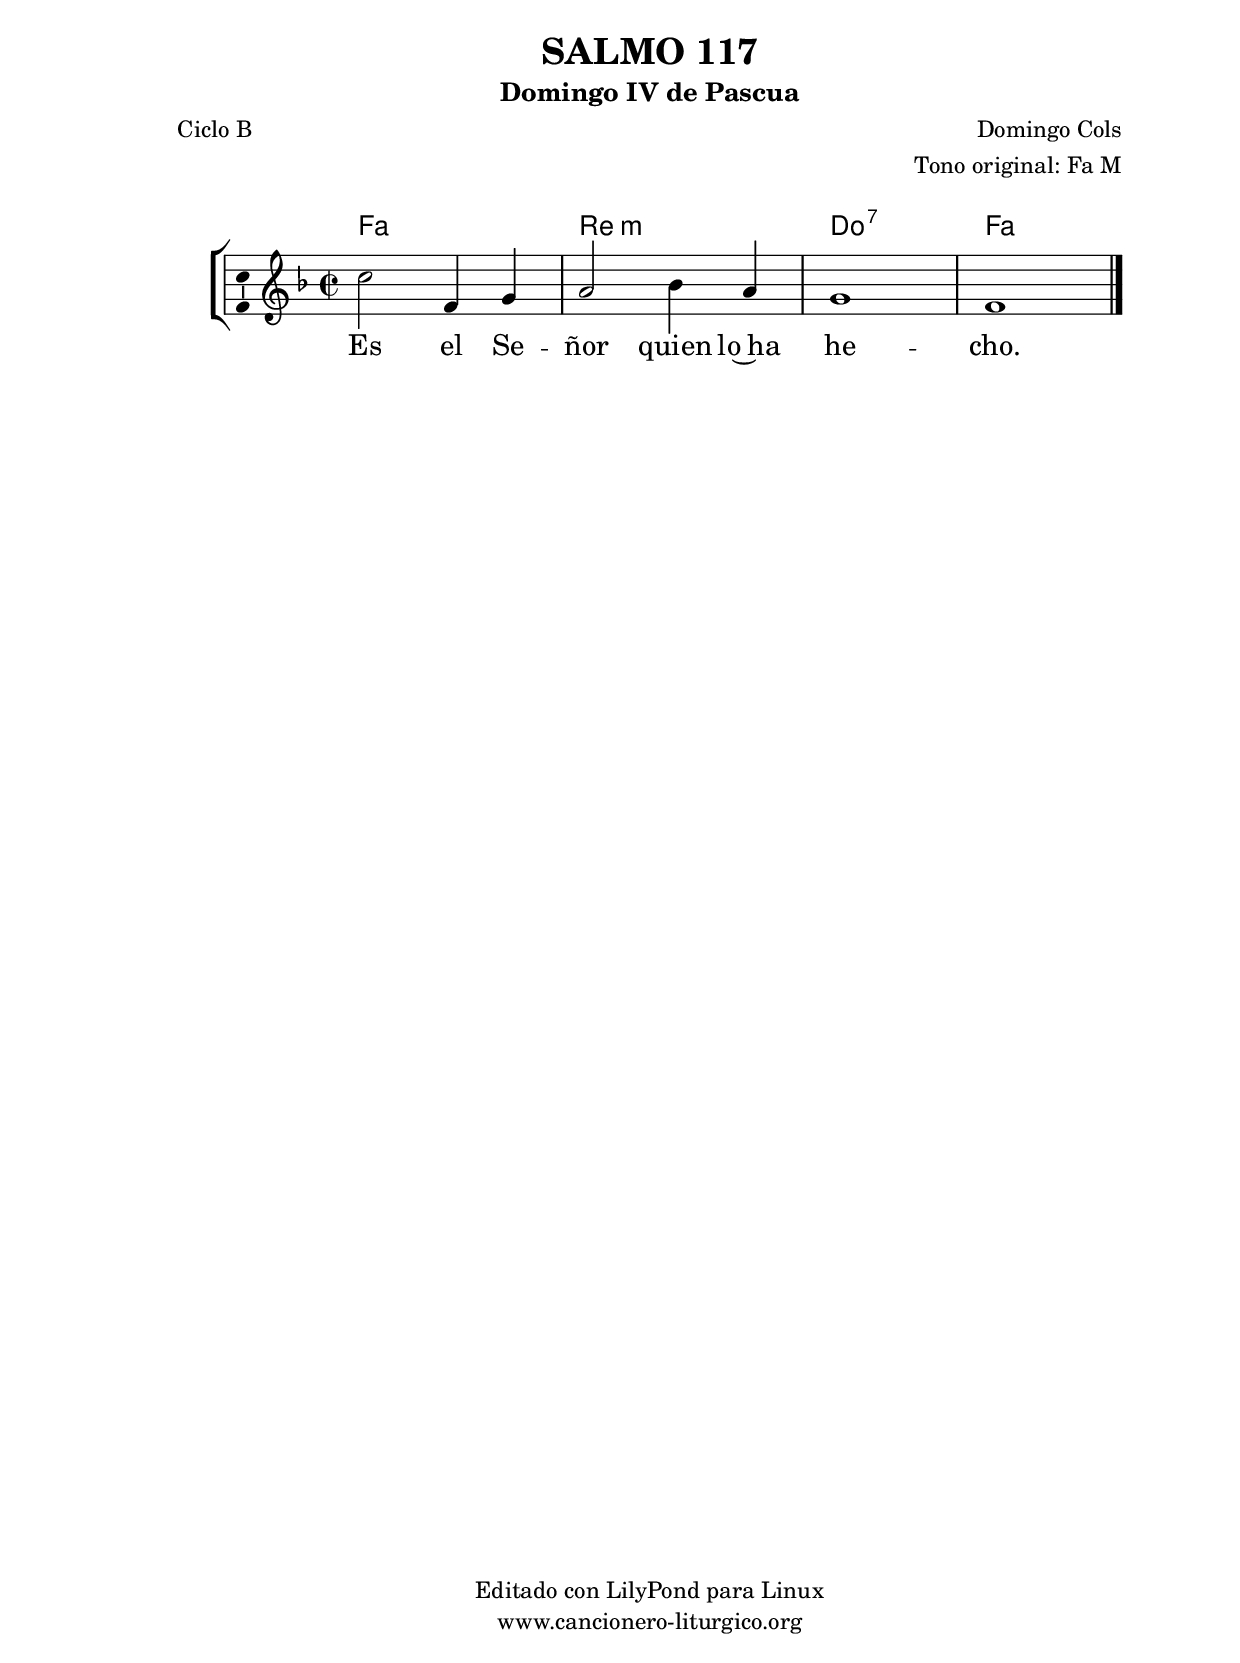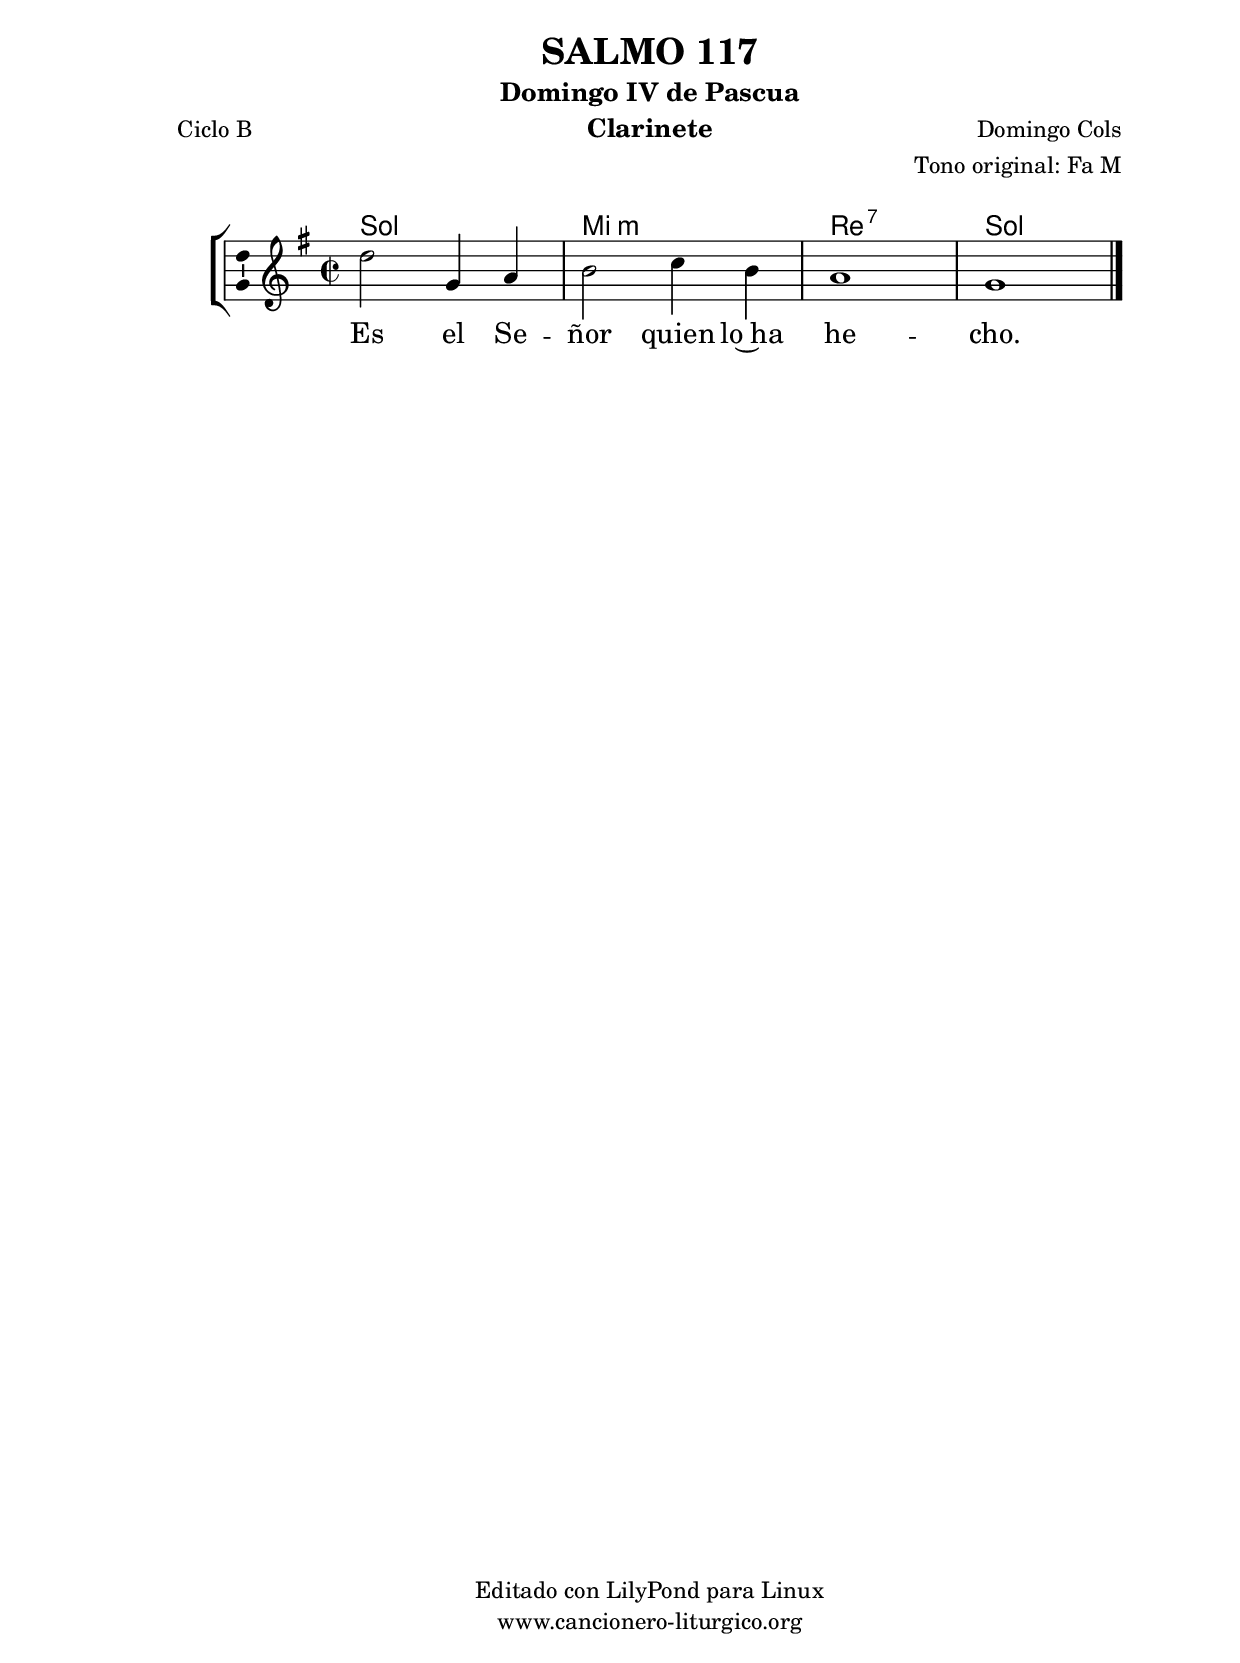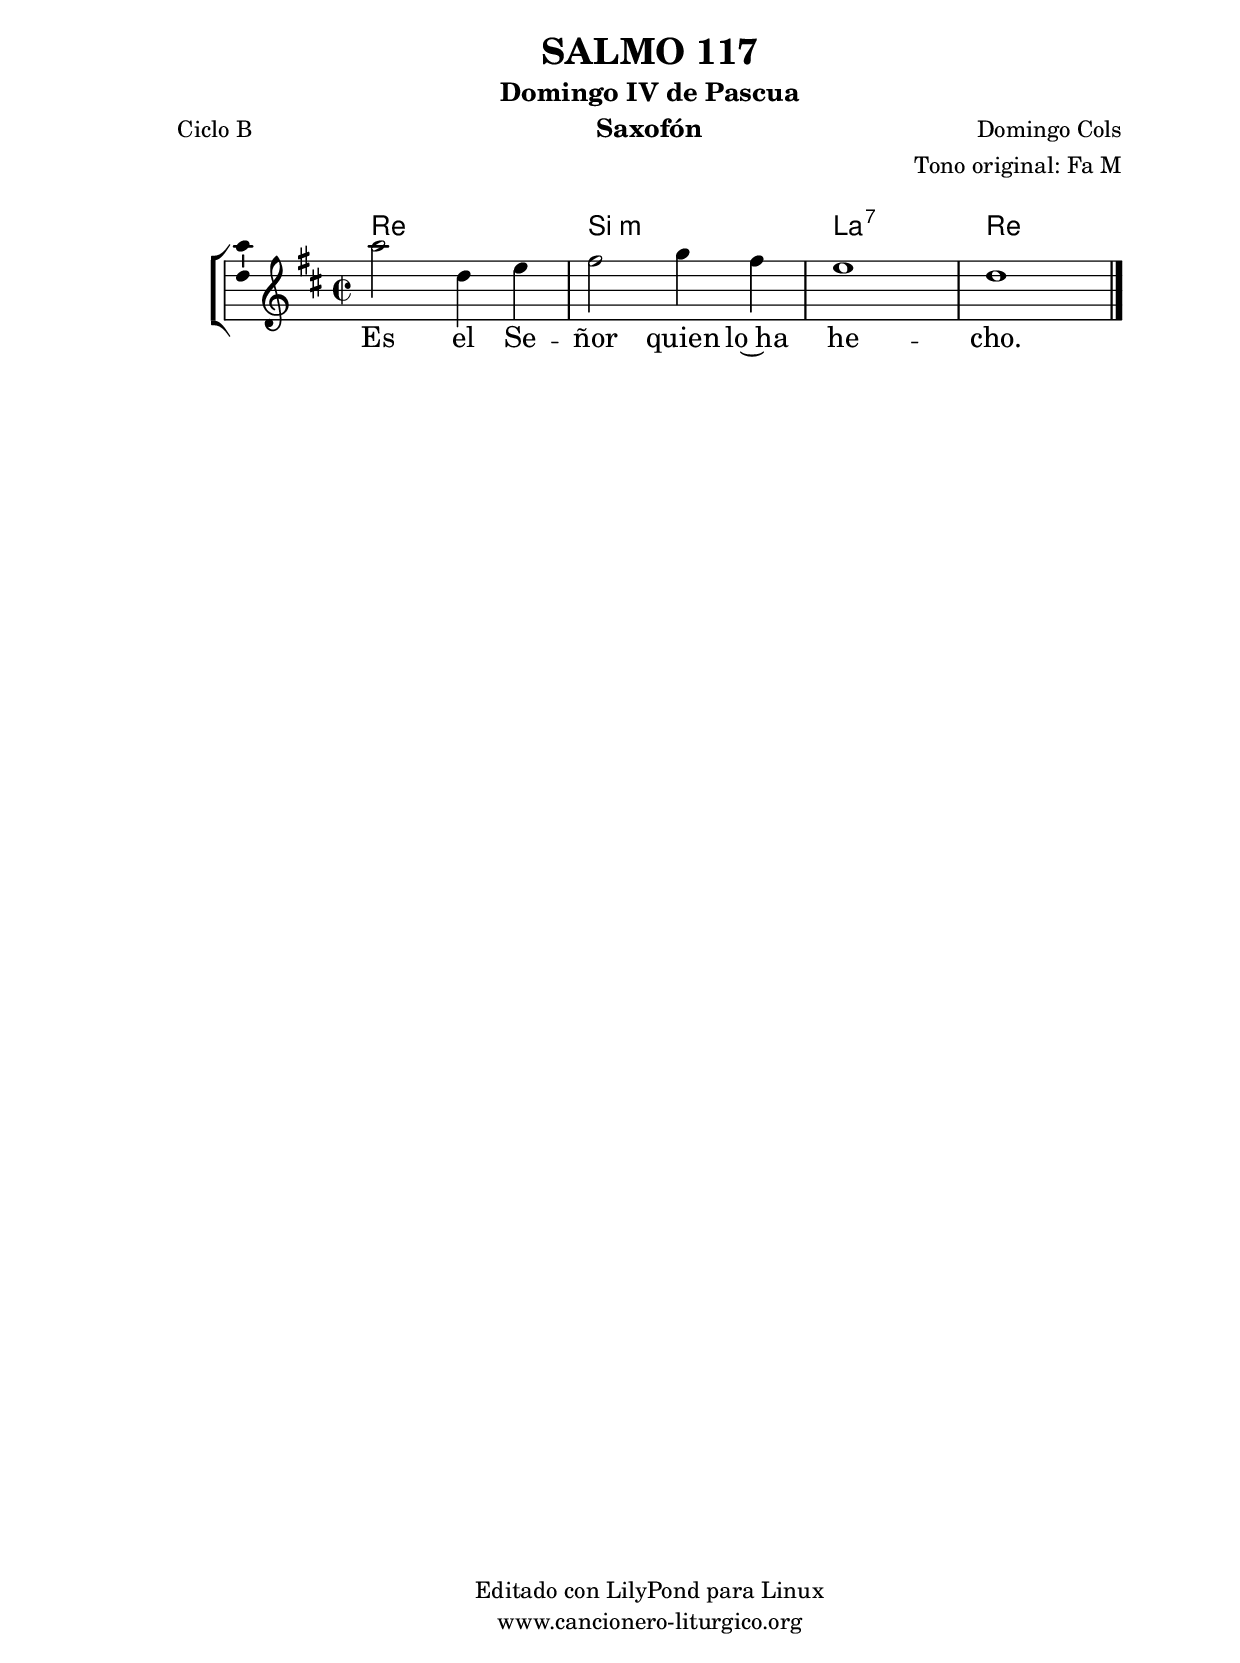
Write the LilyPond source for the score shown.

%
%para convertir .midi en .wav:
%timidity filename.midi -Ow -o finename.wav
%
%
%Para convertir de .wav a .mp3:
%lame -h -m j filename.wav
%
%
%para escuchar el midi:
%timidity nombrefichero.midi
%


%versión de lilypond para la que se ha escrito esta partitura:
\version "2.16.0"

	%Tamaño papel
	#(set-default-paper-size "a4")
	%Tamaño partitura
	#(set-global-staff-size 20)
	%No responde al pulsar sobre una nota
	#(ly:set-option 'point-and-click #f)

%parámetros del encabezamiento:
\header {
	title = "SALMO 117"
	subtitle = "Domingo IV de Pascua"
	composer = "Domingo Cols"
	poet = "Ciclo B"
	meter = ""
	arranger = "Tono original: Fa M"
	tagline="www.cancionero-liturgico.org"
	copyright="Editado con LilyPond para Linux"
	}

%parámetros asociados al papel:
\paper  {
	oddHeaderMarkup = \markup {\fill-line { \on-the-fly #not-first-page \fromproperty #'header:title \on-the-fly #not-first-page \fromproperty #'header:composer }}
	evenHeaderMarkup = \markup {\fill-line { \fromproperty #'header:composer \fromproperty #'header:title }}
	#(set-paper-size "a4")
	print-page-number = ##f
	first-page-number = 1
	print-first-page-number = ##f
%	head-separation = 3.0 \cm
	top-margin = 2.0 \cm
	bottom-margin = 0.5\cm
%%%	bottom-margin = -1.0\cm
	left-margin = 3.0 \cm
	line-width = 16.0 \cm 
	indent = 8\mm
	interscoreline = 2.\mm
	between-system-space = 15\mm
%	para que las partituras no llenen la hoja:
	ragged-bottom = ##t
%	idem para la última hoja:
	ragged-last-bottom = ##f
%	para que las partituras llenen el ancho del papel:
	ragged-last = ##f
	after-title-space = 2.5 \cm
%page-count=1
%system-count=2

	%Flexible Vertical Spacing
%	markup-markup-spacing =
%	#'((basic-distance . 15) (minimum-distance . 15) (padding . 3))
	markup-system-spacing =
	#'((basic-distance . 15) (minimum-distance . 15) (padding . 3))
	system-system-spacing =
	#'((basic-distance . 15) (minimum-distance . 15) (padding . 3))
	score-system-spacing =
	#'((basic-distance . 15) (minimum-distance . 15) (padding . 5))
%	top-system-spacing = % header
%	#'((basic-distance . 8) (minimum-distance . 0) (padding . 3))
%	top-markup-spacing =
%	#'((basic-distance . 20) (minimum-distance . 20) (padding . 3))
	last-bottom-spacing = % footer
	#'((basic-distance . 5) (minimum-distance . 5) (padding . 3))
%	score-markup-spacing =
%	#'((basic-distance . 16) (minimum-distance . 13) (padding . 3))

	}


%parámetros que afectan a toda la partitura:
global =  {
	%clave de sol (G):
	\clef G
	%armadura:
%	\transpose d ees
	\key f \major
	\tempo 2=60
	\set Score.tempoHideNote = ##t
	}


acordes = {
	\italianChords
	\chordmode {
%	\transpose d ees
{

f1 d:m c:7 f

	}
	}
}

melodia = 
%	\transpose d ees
{
	\relative c''{

\time 2/2
c2 f,4 g
a2 bes4 a
g1
f1

	\bar "|."
	}
	}


texto = \lyricmode {
Es el Se -- ñor quien lo~ha he -- cho.
	}


acordesStaff = \context ChordNames = acordesStaff <<
	\set chordChanges = ##t
	\acordes
	>>


vozStaff = \context Voice = vozStaff
\with {\consists "Ambitus_engraver"}
<<
%	\set Staff.instrumentName = ""
%	\set Staff.shortInstrumentName = ""
%	\set Staff.midiInstrument = #"clarinet"
%	\set Staff.midiInstrument = #"cello"
%	\set Staff.midiInstrument = #"flute"
	\set Staff.midiInstrument = #"electric guitar (jazz)"
%	\set Staff.midiInstrument = #"english horn"
%	\set Staff.midiInstrument = #"violin"
%	\set Staff.midiInstrument = #"glockenspiel"
	\set Staff.midiMinimumVolume = #0.7
	\set Staff.midiMaximumVolume = #0.9
	\global
	\melodia
	>>


textoStaff = \context Lyrics = textoStaff <<
	\lyricsto vozStaff \texto
	>>

\book {
	\score {
		\context ChoirStaff {
			\override StaffGroup.SystemStartBracket #'collapse-height = #1
			\override Score.SystemStartBar #'collapse-height = #1
			<<
			\acordesStaff
			\vozStaff
			\textoStaff
			>>
			}
		\layout {
	    		\context {
				\Lyrics
				\override LyricText #'font-size = #2
				}
	   		 \context {
				\Score
				%fontSize = #3
				\override StaffSymbol #'staff-space = #(magstep +3)
				%\override Beam #'thickness = #0.55
				%\override SpacingSpanner #'spacing-increment = #1.0
				%\override Slur #'height-limit = #1.5
				}
			}
		}
	\score {
		\unfoldRepeats
		\context ChoirStaff {
			<<
			\acordesStaff
			\vozStaff
			>>
			}
		\midi {
	  		\context {
	  			\Score
				tempoWholesPerMinute = #(ly:make-moment 70 4)
				}
			}
		}
	}

%Partitura para clarinete
#(define output-suffix "C")
\book {
	\header{
		instrument = "Clarinete"
		}
	\score {
		\context ChoirStaff {
			\override StaffGroup.SystemStartBracket #'collapse-height = #1
			\override Score.SystemStartBar #'collapse-height = #1
\transpose c d
			<<
			\acordesStaff
			\vozStaff
			\textoStaff
			>>
			}
		\layout {
	    		\context {
				\Lyrics
				\override LyricText #'font-size = #2
				}
	   		 \context {
				\Score
				%fontSize = #3
				\override StaffSymbol #'staff-space = #(magstep +3)
				%\override Beam #'thickness = #0.55
				%\override SpacingSpanner #'spacing-increment = #1.0
				%\override Slur #'height-limit = #1.5
				}
			}
		}
	}

%Partitura para saxofón
#(define output-suffix "S")
\book {
	\header{
		instrument = "Saxofón"
		}
	\score {
		\context ChoirStaff {
			\override StaffGroup.SystemStartBracket #'collapse-height = #1
			\override Score.SystemStartBar #'collapse-height = #1
\transpose c a
			<<
			\acordesStaff
			\vozStaff
			\textoStaff
			>>
			}
		\layout {
	    		\context {
				\Lyrics
				\override LyricText #'font-size = #2
				}
	   		 \context {
				\Score
				%fontSize = #3
				\override StaffSymbol #'staff-space = #(magstep +3)
				%\override Beam #'thickness = #0.55
				%\override SpacingSpanner #'spacing-increment = #1.0
				%\override Slur #'height-limit = #1.5
				}
			}
		}
	}

